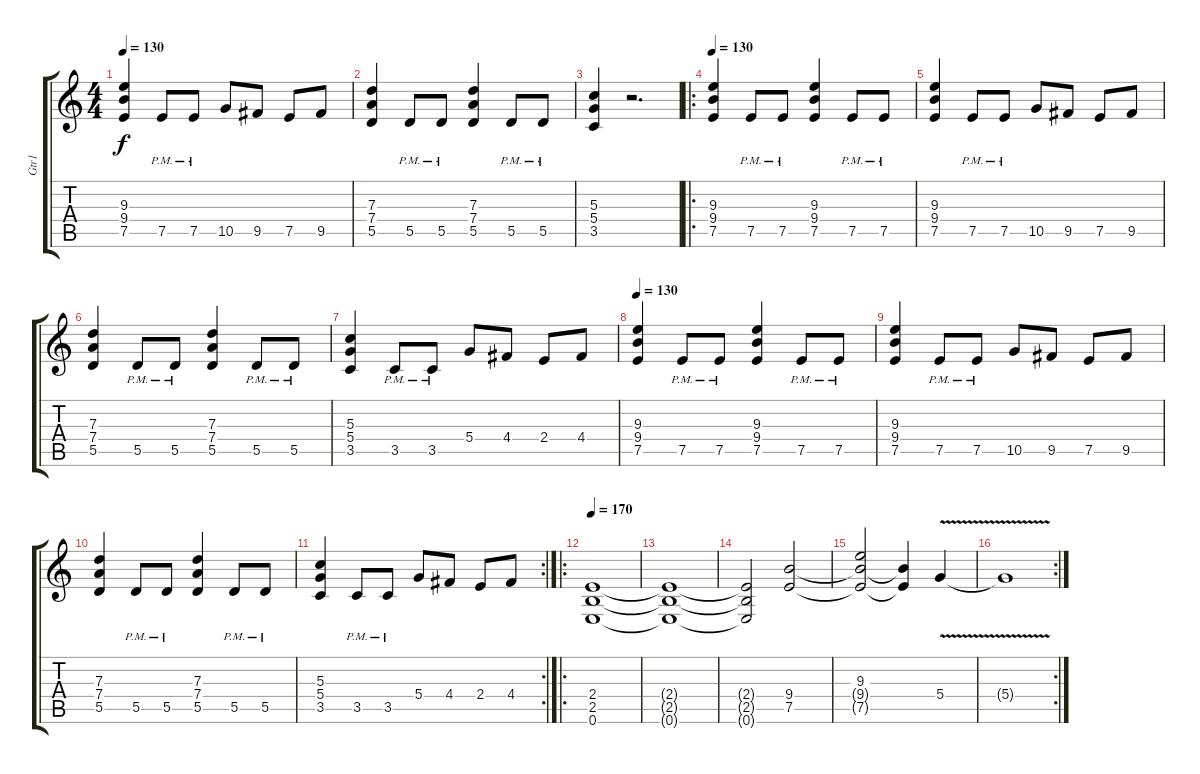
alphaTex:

\track ("Gtr1" "Gtr1") {instrument overdrivenguitar}
\staff {score tabs}
\tuning (E4 B3 G3 D3 A2 E2) {hide}
\ts (4 4)
\tempo 130
\clef g2
\ks c
(9.3 9.4 7.5).4{dy f} 7.5{pm}.8 7.5{pm}.8 10.5.8 9.5.8 7.5.8 9.5.8 |
(7.3 7.4 5.5).4 5.5{pm}.8 5.5{pm}.8 (7.3 7.4 5.5).4 5.5{pm}.8 5.5{pm}.8 |
(5.3 5.4 3.5).4 r.2{d} |
\ro
\tempo 145
\tempo 130
(9.3 9.4 7.5).4 7.5{pm}.8 7.5{pm}.8 (9.3 9.4 7.5).4 7.5{pm}.8 7.5{pm}.8 |
(9.3 9.4 7.5).4 7.5{pm}.8 7.5{pm}.8 10.5.8 9.5.8 7.5.8 9.5.8 |
(7.3 7.4 5.5).4 5.5{pm}.8 5.5{pm}.8 (7.3 7.4 5.5).4 5.5{pm}.8 5.5{pm}.8 |
(5.3 5.4 3.5).4 3.5{pm}.8 3.5{pm}.8 5.4.8 4.4.8 2.4.8 4.4.8 |
\tempo 145
\tempo 130
(9.3 9.4 7.5).4 7.5{pm}.8 7.5{pm}.8 (9.3 9.4 7.5).4 7.5{pm}.8 7.5{pm}.8 |
(9.3 9.4 7.5).4 7.5{pm}.8 7.5{pm}.8 10.5.8 9.5.8 7.5.8 9.5.8 |
(7.3 7.4 5.5).4 5.5{pm}.8 5.5{pm}.8 (7.3 7.4 5.5).4 5.5{pm}.8 5.5{pm}.8 |
\rc 2
(5.3 5.4 3.5).4 3.5{pm}.8 3.5{pm}.8 5.4.8 4.4.8 2.4.8 4.4.8 |
\ro
\tempo 170
(2.4 2.5 0.6).1 |
(2.4{t} 2.5{t} 0.6{t}).1 |
(2.4{t} 2.5{t} 0.6{t}).2 (9.4 7.5).2 |
(9.3 9.4{t} 7.5{t}).2 (9.4{t} 7.5{t}).4 5.4{v}.4 |
\rc 2
5.4{t}.1
